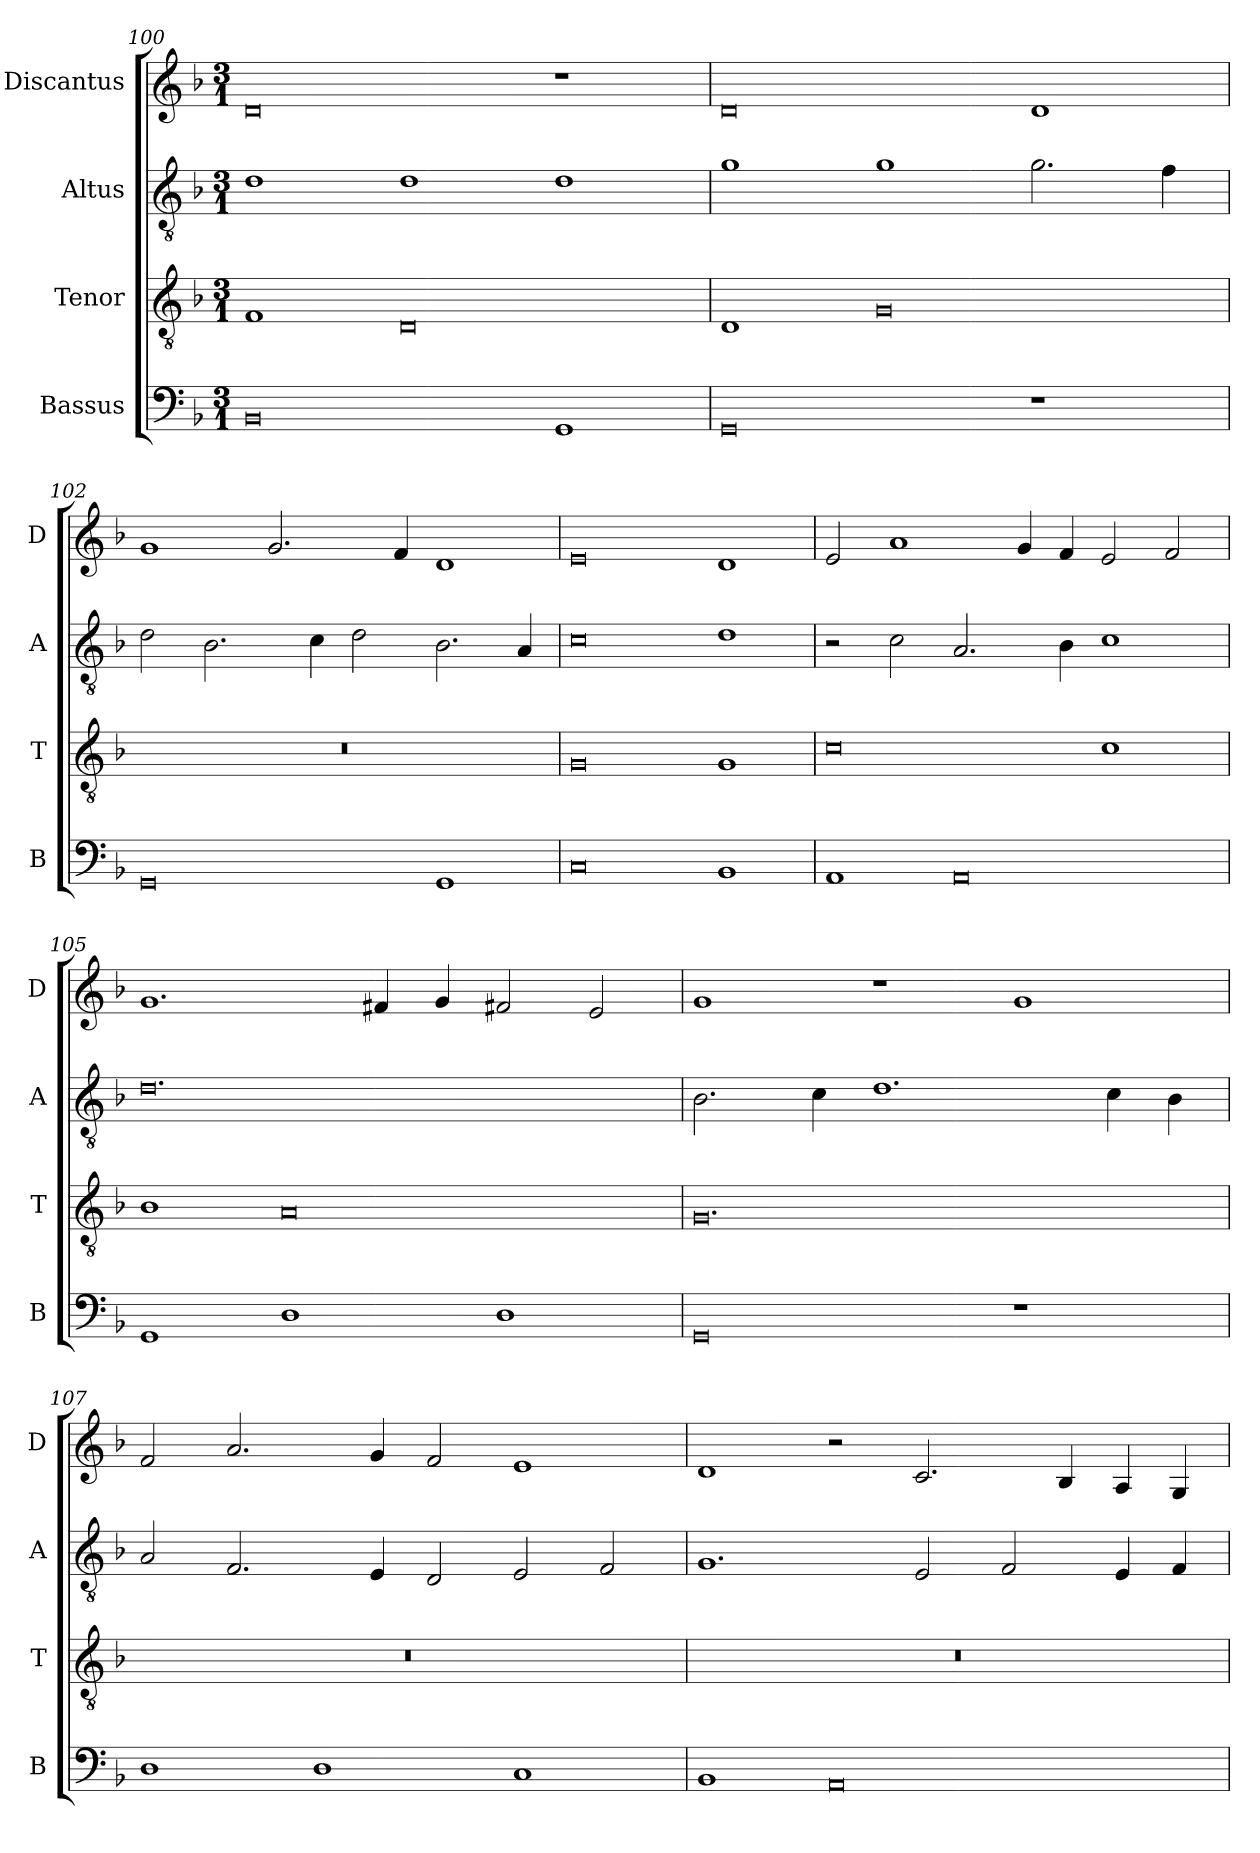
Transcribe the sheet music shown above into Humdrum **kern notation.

**kern	**kern	**kern	**kern
*part4	*part3	*part2	*part1
*staff4	*staff3	*staff2	*staff1
*I"Bassus	*I"Tenor	*I"Altus	*I"Discantus
*I'B	*I'T	*I'A	*I'D
*clefF4	*clefGv2	*clefGv2	*clefG2
*k[b-]	*k[b-]	*k[b-]	*k[b-]
*M3/1	*M3/1	*M3/1	*M3/1
=100	=100	=100	=100
0BB-	1F	1d	0d
.	0D	1d	.
1GG	.	1d	1r
=101	=101	=101	=101
0GG	1D	1g	0d
.	0G	1g	.
1r	.	2.g\	1d
.	.	4f\	.
=102	=102	=102	=102
0GG	0.r	2d\	1g
.	.	2.B-\	.
.	.	.	2.g/
.	.	4c\	.
.	.	2d\	.
.	.	.	4f/
1GG	.	2.B-\	1d
.	.	4A/	.
=103	=103	=103	=103
0C	0G	0c	0e
1BB-	1G	1d	1d
=104	=104	=104	=104
1AA	0c	2r	2e/
.	.	2c\	1a
0AA	.	2.A/	.
.	.	.	4g/
.	.	4B-\	4f/
.	1c	1c	2e/
.	.	.	2f/
=105	=105	=105	=105
1GG	1B-	0.d	1.g
1D	0A	.	.
.	.	.	4f#X/
.	.	.	4g/
1D	.	.	2f#X/
.	.	.	2e/
=106	=106	=106	=106
0GG	0.G	2.B-\	1g
.	.	4c\	.
.	.	1.d	1r
1r	.	.	1g
.	.	4c\	.
.	.	4B-\	.
=107	=107	=107	=107
1D	0.r	2A/	2f/
.	.	2.F/	2.a/
1D	.	.	.
.	.	4E/	4g/
.	.	2D/	2f/
1C	.	2E/	1e
.	.	2F/	.
=108	=108	=108	=108
1BB-	0.r	1.G	1d
0AA	.	.	2r
.	.	2E/	2.c/
.	.	2F/	.
.	.	.	4B-/
.	.	4E/	4A/
.	.	4F/	4G/
=	=	=	=
*-	*-	*-	*-
